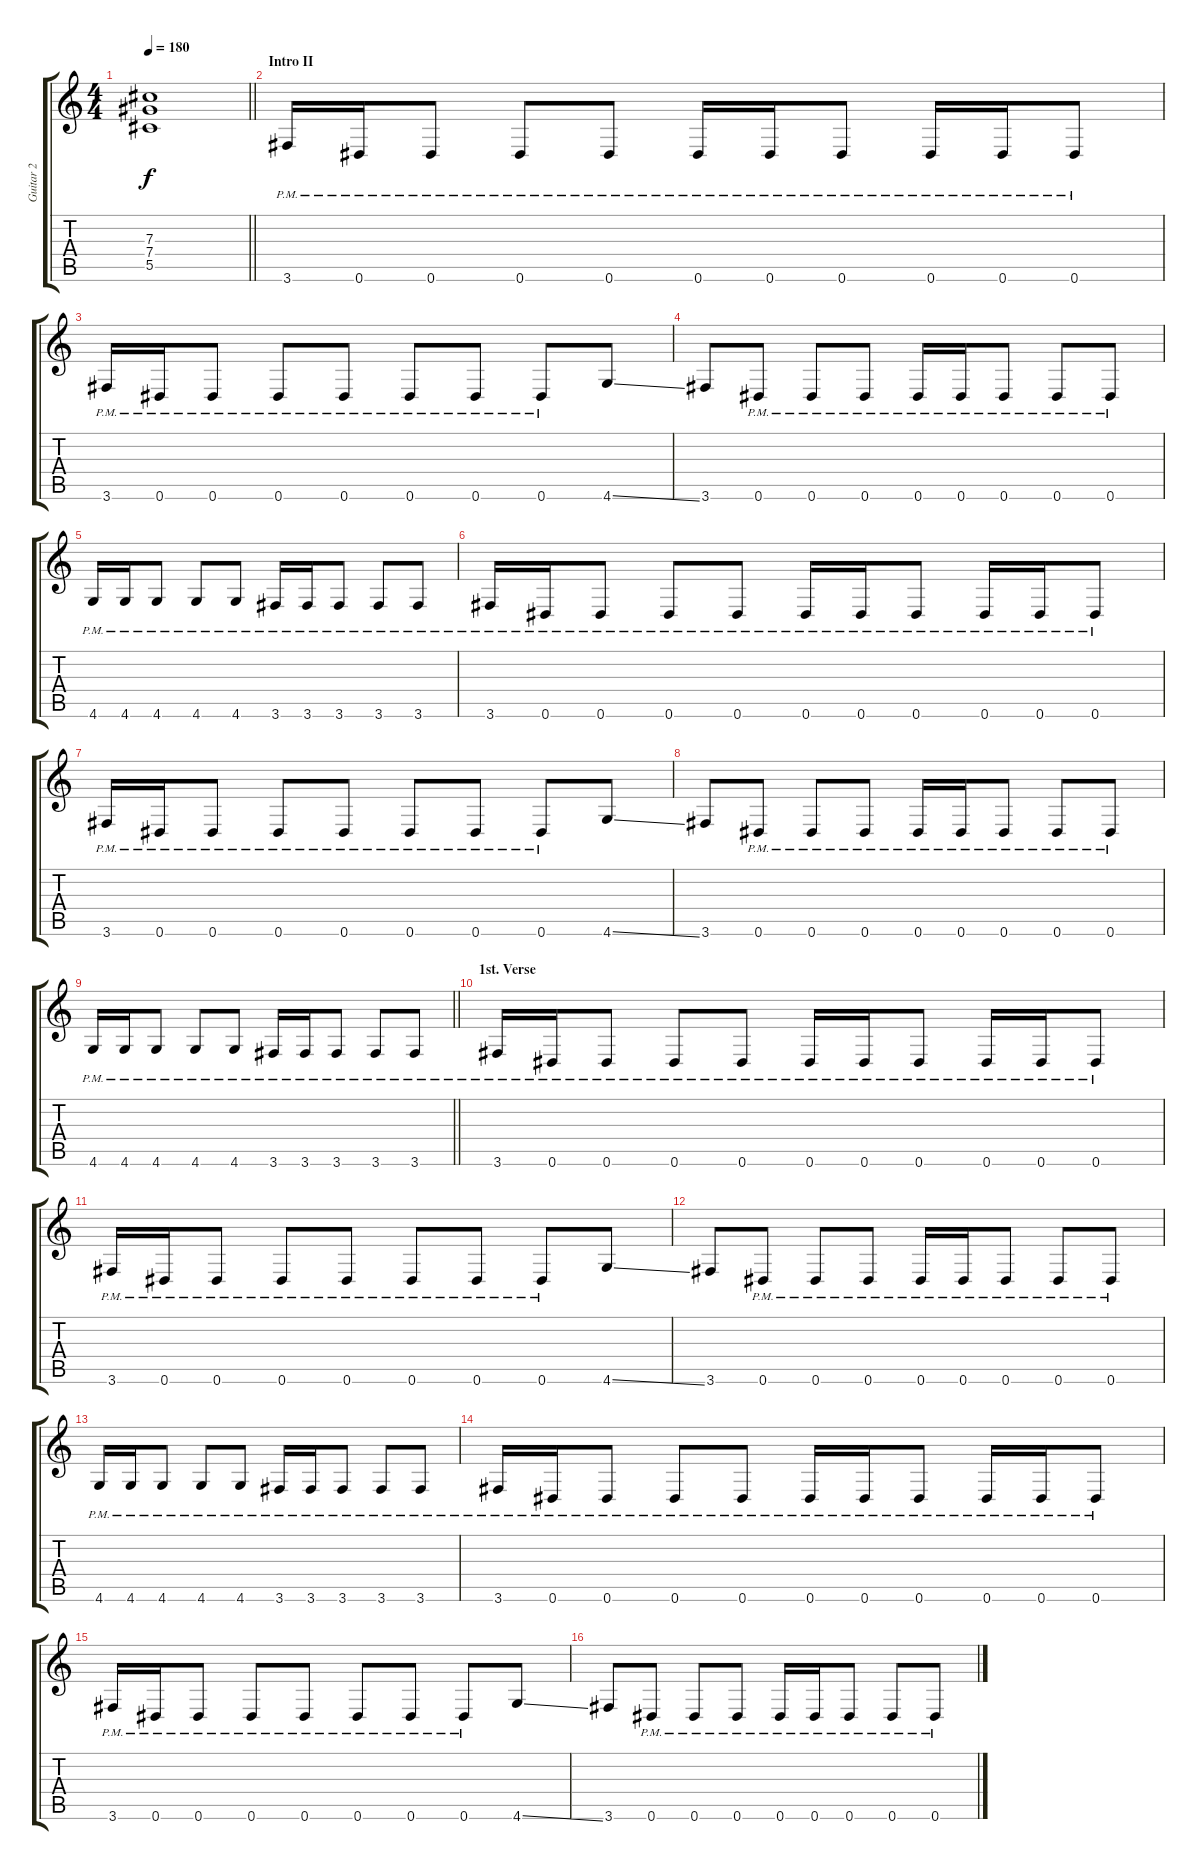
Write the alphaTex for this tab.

\track ("Guitar 2" "Guitar 2") {instrument overdrivenguitar}
\staff {score tabs}
\tuning (Eb4 Bb3 Gb3 Db3 Ab2 Eb2) {hide}
\ts (4 4)
\tempo 180
\clef g2
\barLineRight lightlight
\ks c
(7.3 7.4 5.5).1{dy f} |
\section ("" "Intro II")
3.6{pm}.16 0.6{pm}.16 0.6{pm}.8 0.6{pm}.8 0.6{pm}.8 0.6{pm}.16 0.6{pm}.16 0.6{pm}.8 0.6{pm}.16 0.6{pm}.16 0.6{pm}.8 |
3.6{pm}.16 0.6{pm}.16 0.6{pm}.8 0.6{pm}.8 0.6{pm}.8 0.6{pm}.8 0.6{pm}.8 0.6{pm}.8 4.6{ss}.8 |
3.6.8 0.6{pm}.8 0.6{pm}.8 0.6{pm}.8 0.6{pm}.16 0.6{pm}.16 0.6{pm}.8 0.6{pm}.8 0.6{pm}.8 |
4.6{pm}.16 4.6{pm}.16 4.6{pm}.8 4.6{pm}.8 4.6{pm}.8 3.6{pm}.16 3.6{pm}.16 3.6{pm}.8 3.6{pm}.8 3.6{pm}.8 |
3.6{pm}.16 0.6{pm}.16 0.6{pm}.8 0.6{pm}.8 0.6{pm}.8 0.6{pm}.16 0.6{pm}.16 0.6{pm}.8 0.6{pm}.16 0.6{pm}.16 0.6{pm}.8 |
3.6{pm}.16 0.6{pm}.16 0.6{pm}.8 0.6{pm}.8 0.6{pm}.8 0.6{pm}.8 0.6{pm}.8 0.6{pm}.8 4.6{ss}.8 |
3.6.8 0.6{pm}.8 0.6{pm}.8 0.6{pm}.8 0.6{pm}.16 0.6{pm}.16 0.6{pm}.8 0.6{pm}.8 0.6{pm}.8 |
\barLineRight lightlight
4.6{pm}.16 4.6{pm}.16 4.6{pm}.8 4.6{pm}.8 4.6{pm}.8 3.6{pm}.16 3.6{pm}.16 3.6{pm}.8 3.6{pm}.8 3.6{pm}.8 |
\section ("" "1st. Verse")
3.6{pm}.16 0.6{pm}.16 0.6{pm}.8 0.6{pm}.8 0.6{pm}.8 0.6{pm}.16 0.6{pm}.16 0.6{pm}.8 0.6{pm}.16 0.6{pm}.16 0.6{pm}.8 |
3.6{pm}.16 0.6{pm}.16 0.6{pm}.8 0.6{pm}.8 0.6{pm}.8 0.6{pm}.8 0.6{pm}.8 0.6{pm}.8 4.6{ss}.8 |
3.6.8 0.6{pm}.8 0.6{pm}.8 0.6{pm}.8 0.6{pm}.16 0.6{pm}.16 0.6{pm}.8 0.6{pm}.8 0.6{pm}.8 |
4.6{pm}.16 4.6{pm}.16 4.6{pm}.8 4.6{pm}.8 4.6{pm}.8 3.6{pm}.16 3.6{pm}.16 3.6{pm}.8 3.6{pm}.8 3.6{pm}.8 |
3.6{pm}.16 0.6{pm}.16 0.6{pm}.8 0.6{pm}.8 0.6{pm}.8 0.6{pm}.16 0.6{pm}.16 0.6{pm}.8 0.6{pm}.16 0.6{pm}.16 0.6{pm}.8 |
3.6{pm}.16 0.6{pm}.16 0.6{pm}.8 0.6{pm}.8 0.6{pm}.8 0.6{pm}.8 0.6{pm}.8 0.6{pm}.8 4.6{ss}.8 |
3.6.8 0.6{pm}.8 0.6{pm}.8 0.6{pm}.8 0.6{pm}.16 0.6{pm}.16 0.6{pm}.8 0.6{pm}.8 0.6{pm}.8
